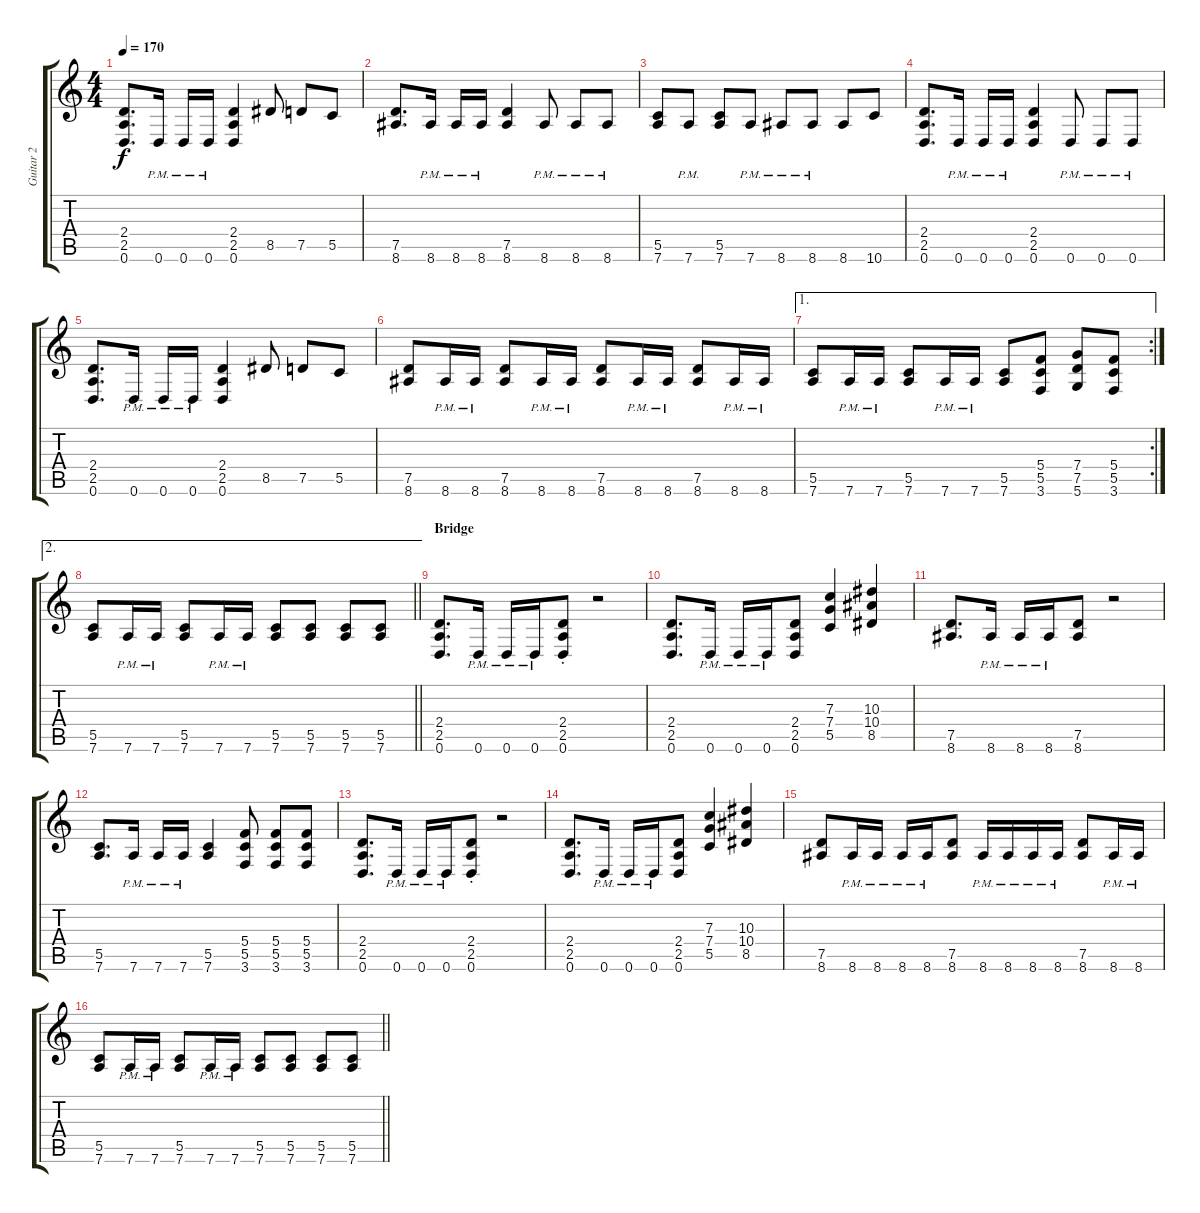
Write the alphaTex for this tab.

\track ("Guitar 2" "Guitar 2") {instrument distortionguitar}
\staff {score tabs}
\tuning (D4 A3 F3 C3 G2 D2) {hide}
\ts (4 4)
\tempo 170
\clef g2
\ks c
(2.4 2.5 0.6).8{d dy f} 0.6{pm}.16 0.6{pm}.16 0.6{pm}.16 (2.4 2.5 0.6).4 8.5.8 7.5.8 5.5.8 |
(7.5 8.6).8{d} 8.6{pm}.16 8.6{pm}.16 8.6{pm}.16 (7.5 8.6).4 8.6{pm}.8 8.6{pm}.8 8.6{pm}.8 |
(5.5 7.6).8 7.6{pm}.8 (5.5 7.6).8 7.6{pm}.8 8.6{pm}.8 8.6{pm}.8 8.6.8 10.6.8 |
(2.4 2.5 0.6).8{d} 0.6{pm}.16 0.6{pm}.16 0.6{pm}.16 (2.4 2.5 0.6).4 0.6{pm}.8 0.6{pm}.8 0.6{pm}.8 |
(2.4 2.5 0.6).8{d} 0.6{pm}.16 0.6{pm}.16 0.6{pm}.16 (2.4 2.5 0.6).4 8.5.8 7.5.8 5.5.8 |
(7.5 8.6).8 8.6{pm}.16 8.6{pm}.16 (7.5 8.6).8 8.6{pm}.16 8.6{pm}.16 (7.5 8.6).8 8.6{pm}.16 8.6{pm}.16 (7.5 8.6).8 8.6{pm}.16 8.6{pm}.16 |
\ae 1
\rc 2
(5.5 7.6).8 7.6{pm}.16 7.6{pm}.16 (5.5 7.6).8 7.6{pm}.16 7.6{pm}.16 (5.5 7.6).8 (5.4 5.5 3.6).8 (7.4 7.5 5.6).8 (5.4 5.5 3.6).8 |
\ae 2
\barLineRight lightlight
(5.5 7.6).8 7.6{pm}.16 7.6{pm}.16 (5.5 7.6).8 7.6{pm}.16 7.6{pm}.16 (5.5 7.6).8 (5.5 7.6).8 (5.5 7.6).8 (5.5 7.6).8 |
\section ("" "Bridge")
(2.4 2.5 0.6).8{d} 0.6{pm}.16 0.6{pm}.16 0.6{pm}.16 (2.4 2.5 0.6{st}).8 r.2 |
(2.4 2.5 0.6).8{d} 0.6{pm}.16 0.6{pm}.16 0.6{pm}.16 (2.4 2.5 0.6).8 (7.3 7.4 5.5).4 (10.3 10.4 8.5).4 |
(7.5 8.6).8{d} 8.6{pm}.16 8.6{pm}.16 8.6{pm}.16 (7.5 8.6).8 r.2 |
(5.5 7.6).8{d} 7.6{pm}.16 7.6{pm}.16 7.6{pm}.16 (5.5 7.6).4 (5.4 5.5 3.6).8 (5.4 5.5 3.6).8 (5.4 5.5 3.6).8 |
(2.4 2.5 0.6).8{d} 0.6{pm}.16 0.6{pm}.16 0.6{pm}.16 (2.4 2.5 0.6{st}).8 r.2 |
(2.4 2.5 0.6).8{d} 0.6{pm}.16 0.6{pm}.16 0.6{pm}.16 (2.4 2.5 0.6).8 (7.3 7.4 5.5).4 (10.3 10.4 8.5).4 |
(7.5 8.6).8 8.6{pm}.16 8.6{pm}.16 8.6{pm}.16 8.6{pm}.16 (7.5 8.6).8 8.6{pm}.16 8.6{pm}.16 8.6{pm}.16 8.6{pm}.16 (7.5 8.6).8 8.6{pm}.16 8.6{pm}.16 |
\barLineRight lightlight
(5.5 7.6).8 7.6{pm}.16 7.6{pm}.16 (5.5 7.6).8 7.6{pm}.16 7.6{pm}.16 (5.5 7.6).8 (5.5 7.6).8 (5.5 7.6).8 (5.5 7.6).8
